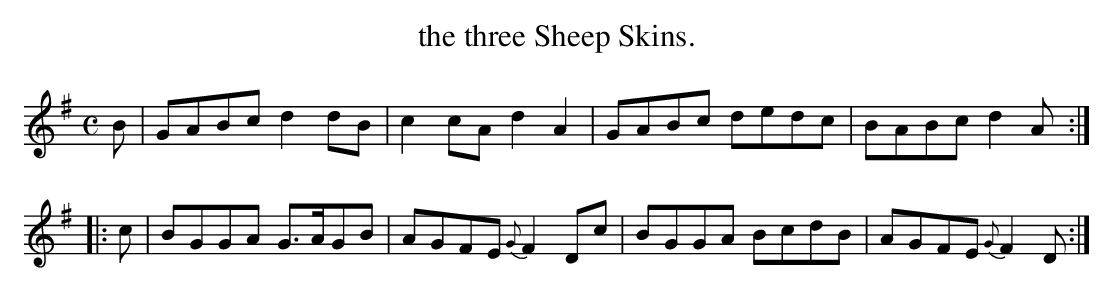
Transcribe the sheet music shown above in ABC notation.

X:1
T:the three Sheep Skins.
M:C
L:1/8
K:DMix
B|GABc d2 dB|c2cA    d2A2|GABc dedc|BABc    d2A::
c|BGGA G>AGB|AGFE {G}F2Dc|BGGA BcdB|AGFE {G}F2D:|
